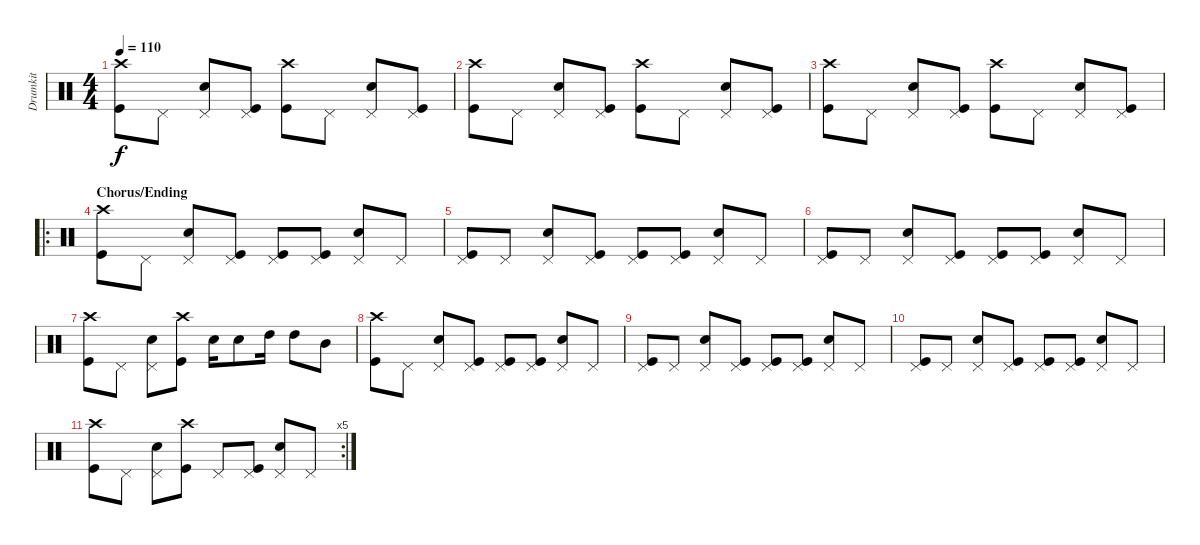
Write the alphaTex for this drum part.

\track ("Drumkit" "Drumkit") {instrument percussion}
\staff {score}
\articulation defaults
\ts (4 4)
\tempo 110
\clef neutral
\ks c
("Crash high (hit)" "Kick (hit)").8{dy f} "Pedal Hi-Hat (hit)".8 ("Pedal Hi-Hat (hit)" "Snare (hit) 2").8 ("Pedal Hi-Hat (hit)" "Kick (hit)").8 ("Crash high (hit)" "Kick (hit)").8 "Pedal Hi-Hat (hit)".8 ("Pedal Hi-Hat (hit)" "Snare (hit) 2").8 ("Pedal Hi-Hat (hit)" "Kick (hit)").8 |
("Crash high (hit)" "Kick (hit)").8 "Pedal Hi-Hat (hit)".8 ("Pedal Hi-Hat (hit)" "Snare (hit) 2").8 ("Pedal Hi-Hat (hit)" "Kick (hit)").8 ("Crash high (hit)" "Kick (hit)").8 "Pedal Hi-Hat (hit)".8 ("Pedal Hi-Hat (hit)" "Snare (hit) 2").8 ("Pedal Hi-Hat (hit)" "Kick (hit)").8 |
("Crash high (hit)" "Kick (hit)").8 "Pedal Hi-Hat (hit)".8 ("Pedal Hi-Hat (hit)" "Snare (hit) 2").8 ("Pedal Hi-Hat (hit)" "Kick (hit)").8 ("Crash high (hit)" "Kick (hit)").8 "Pedal Hi-Hat (hit)".8 ("Pedal Hi-Hat (hit)" "Snare (hit) 2").8 ("Pedal Hi-Hat (hit)" "Kick (hit)").8 |
\ro
\section ("" "Chorus/Ending")
("Crash high (hit)" "Kick (hit)").8 "Pedal Hi-Hat (hit)".8 ("Pedal Hi-Hat (hit)" "Snare (hit) 2").8 ("Pedal Hi-Hat (hit)" "Kick (hit)").8 ("Pedal Hi-Hat (hit)" "Kick (hit)").8 ("Pedal Hi-Hat (hit)" "Kick (hit)").8 ("Pedal Hi-Hat (hit)" "Snare (hit) 2").8 "Pedal Hi-Hat (hit)".8 |
("Pedal Hi-Hat (hit)" "Kick (hit)").8 "Pedal Hi-Hat (hit)".8 ("Pedal Hi-Hat (hit)" "Snare (hit) 2").8 ("Pedal Hi-Hat (hit)" "Kick (hit)").8 ("Pedal Hi-Hat (hit)" "Kick (hit)").8 ("Pedal Hi-Hat (hit)" "Kick (hit)").8 ("Pedal Hi-Hat (hit)" "Snare (hit) 2").8 "Pedal Hi-Hat (hit)".8 |
("Pedal Hi-Hat (hit)" "Kick (hit)").8 "Pedal Hi-Hat (hit)".8 ("Pedal Hi-Hat (hit)" "Snare (hit) 2").8 ("Pedal Hi-Hat (hit)" "Kick (hit)").8 ("Pedal Hi-Hat (hit)" "Kick (hit)").8 ("Pedal Hi-Hat (hit)" "Kick (hit)").8 ("Pedal Hi-Hat (hit)" "Snare (hit) 2").8 "Pedal Hi-Hat (hit)".8 |
("Crash high (hit)" "Kick (hit)").8 "Pedal Hi-Hat (hit)".8 ("Pedal Hi-Hat (hit)" "Snare (hit) 2").8 ("Crash high (hit)" "Kick (hit)").8 "Snare (hit) 2".16 "Snare (hit) 2".8 "High Tom (hit)".16 "High Tom (hit)".8 "Mid Tom (hit)".8 |
("Crash high (hit)" "Kick (hit)").8 "Pedal Hi-Hat (hit)".8 ("Pedal Hi-Hat (hit)" "Snare (hit) 2").8 ("Pedal Hi-Hat (hit)" "Kick (hit)").8 ("Pedal Hi-Hat (hit)" "Kick (hit)").8 ("Pedal Hi-Hat (hit)" "Kick (hit)").8 ("Pedal Hi-Hat (hit)" "Snare (hit) 2").8 "Pedal Hi-Hat (hit)".8 |
("Pedal Hi-Hat (hit)" "Kick (hit)").8 "Pedal Hi-Hat (hit)".8 ("Pedal Hi-Hat (hit)" "Snare (hit) 2").8 ("Pedal Hi-Hat (hit)" "Kick (hit)").8 ("Pedal Hi-Hat (hit)" "Kick (hit)").8 ("Pedal Hi-Hat (hit)" "Kick (hit)").8 ("Pedal Hi-Hat (hit)" "Snare (hit) 2").8 "Pedal Hi-Hat (hit)".8 |
("Pedal Hi-Hat (hit)" "Kick (hit)").8 "Pedal Hi-Hat (hit)".8 ("Pedal Hi-Hat (hit)" "Snare (hit) 2").8 ("Pedal Hi-Hat (hit)" "Kick (hit)").8 ("Pedal Hi-Hat (hit)" "Kick (hit)").8 ("Pedal Hi-Hat (hit)" "Kick (hit)").8 ("Pedal Hi-Hat (hit)" "Snare (hit) 2").8 "Pedal Hi-Hat (hit)".8 |
\rc 5
("Crash high (hit)" "Kick (hit)").8 "Pedal Hi-Hat (hit)".8 ("Pedal Hi-Hat (hit)" "Snare (hit) 2").8 ("Crash high (hit)" "Kick (hit)").8 "Pedal Hi-Hat (hit)".8 ("Pedal Hi-Hat (hit)" "Kick (hit)").8 ("Pedal Hi-Hat (hit)" "Snare (hit) 2").8 "Pedal Hi-Hat (hit)".8
